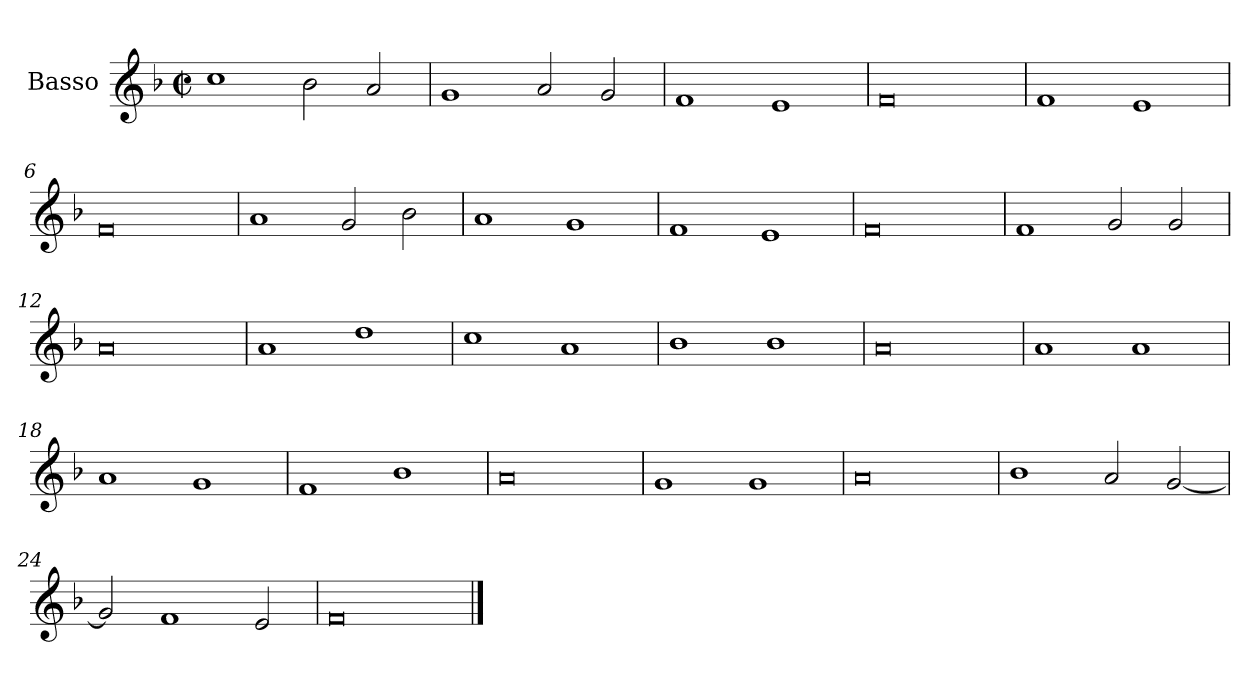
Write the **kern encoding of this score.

**kern
*part1
*staff1
*I"Basso
*I'B
*clefG2
*k[b-]
*M2/1
*met(c|)
=1
1cc
2b-
2a
=2
1g
2a
2g
=3
1f
1e
=4
0f
=5
1f
1e
=6
0f
=7
1a
2g
2b-
=8
1a
1g
=9
1f
1e
=10
0f
=11
1f
2g
2g
=12
0a
=13
1a
1dd
=14
1cc
1a
=15
1b-
1b-
=16
0a
=17
1a
1a
=18
1a
1g
=19
1f
1b-
=20
0a
=21
1g
1g
=22
0a
=23
1b-
2a
[2g
=24
2g]
1f
2e
=25
0f
==
*-
